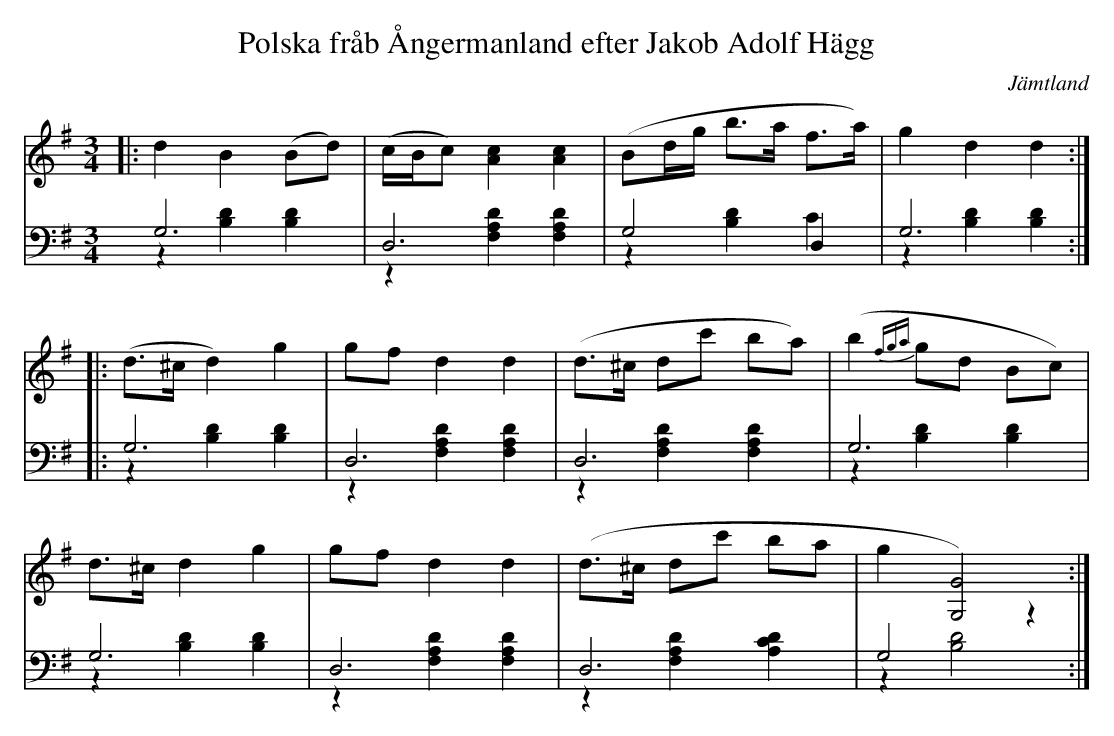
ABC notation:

X:1
T: Polska fråb Ångermanland efter Jakob Adolf Hägg
O: Jämtland
M: 3/4
L: 1/8
K: G
V:1
V:2 merge
V:3
V:4 merge
V:1
|:d2 B2 (Bd)|(c/B/c) [A2c2] [A2c2]|(Bd/g/ b>a f>a)|g2 d2 d2:|
|:(d>^c d2) g2|gf d2 d2|(d>^c dc' ba)|(b2 {fga}gd Bc)|
d>^c d2 g2|gf d2 d2|(d>^c dc' ba|g2 [G4G,4]):|
V:3 clef=bass
G,6|D,6|G,4 D,2|G,6:|
|:G,6|D,6|D,6|G,6|
G,6|D,6|D,6|G,4 z2:|
V:4 clef=bass
z2 [B,2D2] [B,2D2]|z2 [F,2A,2D2] [F,2A,2D2]|z2 [B,2D2] C2|z2 [B,2D2] [B,2D2]:|
|:z2 [B,2D2] [B,2D2]|z2 [F,2A,2D2] [F,2A,2D2]|z2 [F,2A,2D2] [F,2A,2D2]|z2 [B,2D2] [B,2D2]|
z2 [B,2D2] [B,2D2]|z2 [F,2A,2D2] [F,2A,2D2]|z2 [F,2A,2D2] [A,2C2D2]|z2 [B,4D4]:|
